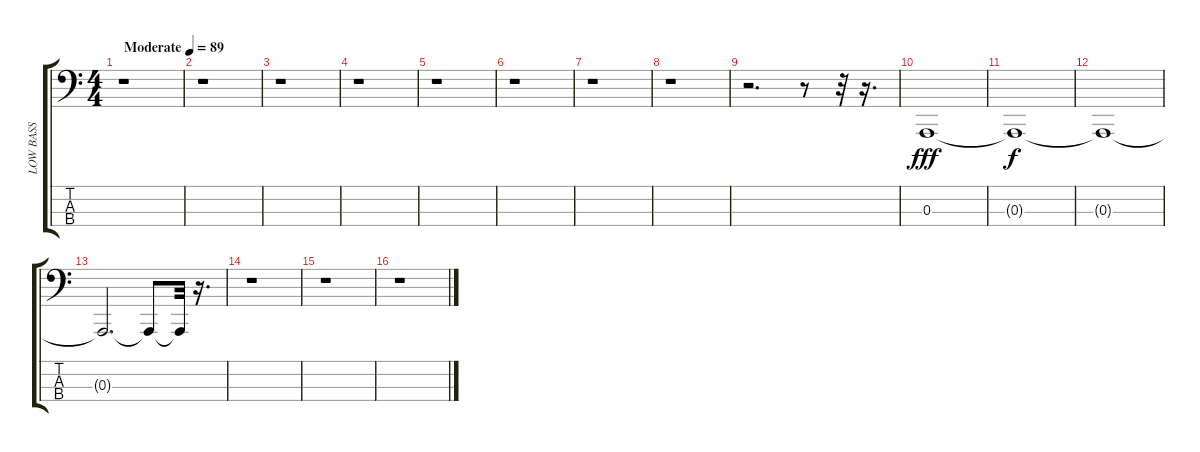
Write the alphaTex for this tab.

\track ("LOW BASS" "LOW BASS") {instrument lead8bassandlead}
\staff {score tabs}
\tuning (G2 D2 A1 E1) {hide}
\ts (4 4)
\tempo (89 "Moderate")
\clef f4
\ks c
r.1{dy fff instrument lead8bassandlead} |
r.1 |
r.1 |
r.1 |
r.1 |
r.1 |
r.1 |
r.1 |
r.2{d} r.8 r.32 r.16{d} |
0.3.1 |
0.3{t}.1{dy f} |
0.3{t}.1 |
0.3{t}.2{d} 0.3{t}.8 0.3{t}.32 r.16{d} |
r.1 |
r.1 |
r.1
